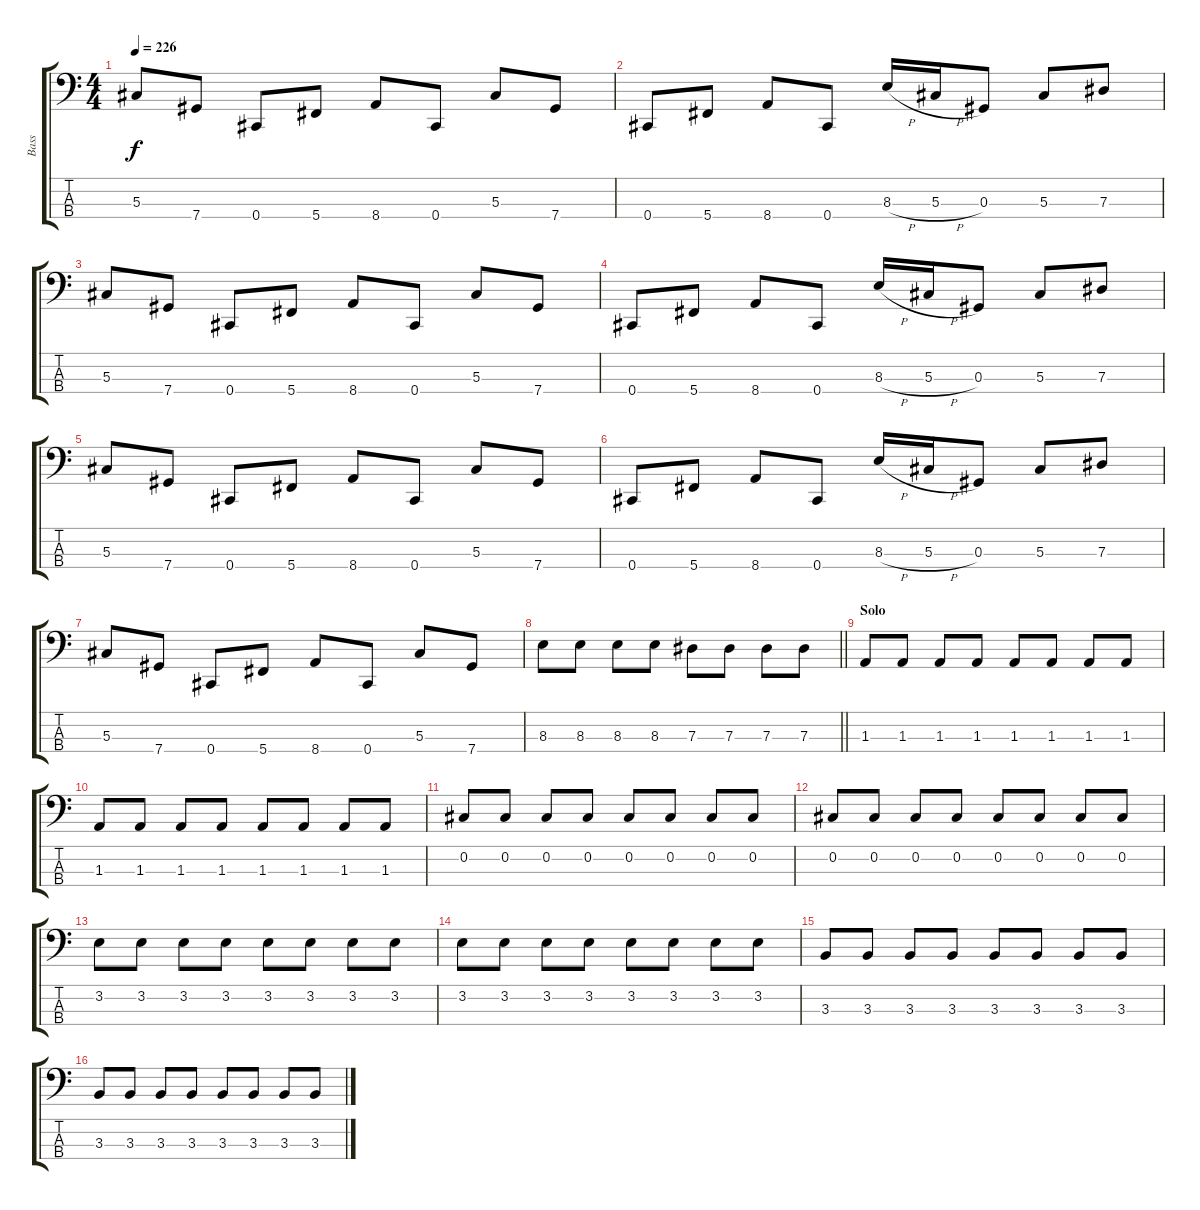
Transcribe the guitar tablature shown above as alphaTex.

\track ("Bass" "Bass") {instrument electricbassfinger}
\staff {score tabs}
\tuning (Gb2 Db2 Ab1 Db1) {hide}
\ts (4 4)
\tempo 226
\clef f4
\ks c
5.3.8{dy f} 7.4.8 0.4.8 5.4.8 8.4.8 0.4.8 5.3.8 7.4.8 |
0.4.8 5.4.8 8.4.8 0.4.8 8.3{h}.16 5.3{h}.16 0.3.8 5.3.8 7.3.8 |
5.3.8 7.4.8 0.4.8 5.4.8 8.4.8 0.4.8 5.3.8 7.4.8 |
0.4.8 5.4.8 8.4.8 0.4.8 8.3{h}.16 5.3{h}.16 0.3.8 5.3.8 7.3.8 |
5.3.8 7.4.8 0.4.8 5.4.8 8.4.8 0.4.8 5.3.8 7.4.8 |
0.4.8 5.4.8 8.4.8 0.4.8 8.3{h}.16 5.3{h}.16 0.3.8 5.3.8 7.3.8 |
5.3.8 7.4.8 0.4.8 5.4.8 8.4.8 0.4.8 5.3.8 7.4.8 |
\barLineRight lightlight
8.3.8 8.3.8 8.3.8 8.3.8 7.3.8 7.3.8 7.3.8 7.3.8 |
\section ("" "Solo")
1.3.8 1.3.8 1.3.8 1.3.8 1.3.8 1.3.8 1.3.8 1.3.8 |
1.3.8 1.3.8 1.3.8 1.3.8 1.3.8 1.3.8 1.3.8 1.3.8 |
0.2.8 0.2.8 0.2.8 0.2.8 0.2.8 0.2.8 0.2.8 0.2.8 |
0.2.8 0.2.8 0.2.8 0.2.8 0.2.8 0.2.8 0.2.8 0.2.8 |
3.2.8 3.2.8 3.2.8 3.2.8 3.2.8 3.2.8 3.2.8 3.2.8 |
3.2.8 3.2.8 3.2.8 3.2.8 3.2.8 3.2.8 3.2.8 3.2.8 |
3.3.8 3.3.8 3.3.8 3.3.8 3.3.8 3.3.8 3.3.8 3.3.8 |
3.3.8 3.3.8 3.3.8 3.3.8 3.3.8 3.3.8 3.3.8 3.3.8
